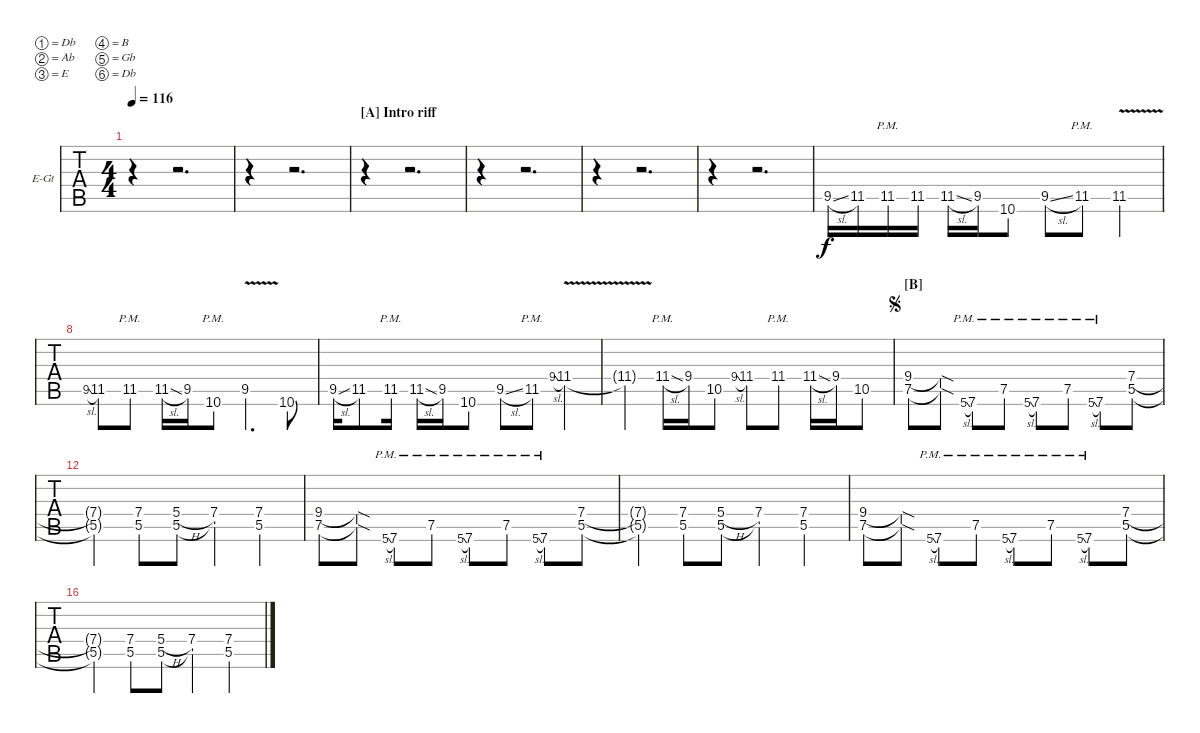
\bracketExtendMode nobrackets
\firstSystemTrackNameOrientation horizontal
\otherSystemsTrackNameOrientation horizontal
\defaultBarNumberDisplay FirstOfSystem
\track ("Rhythm" "E-Gt") {instrument overdrivenguitar}
\staff {tabs}
\tuning (Db4 Ab3 E3 B2 Gb2 Db2)
\ts (4 4)
\beaming (8 2 2 2 2)
\tempo 116
\clef g2
\ks c
r.4{dy f instrument overdrivenguitar} r.2{d} |
r.4 r.2{d} |
\section ("A" "Intro riff")
r.4 r.2{d} |
r.4 r.2{d} |
r.4 r.2{d} |
r.4 r.2{d} |
9.5{sl}.16 11.5.16 11.5{pm}.16 11.5.16 11.5{sl}.16 9.5.16 10.6.8 9.5{sl}.8 11.5{pm}.8 11.5{v}.4 |
9.5{sl}.8{gr onbeat} 11.5.8 11.5{pm}.8 11.5{sl}.16 9.5.16 10.6{pm}.8 9.5{v}.4{d} 10.6.8 |
\scale
0.516553 9.5{sl}.16 11.5.8 11.5{pm}.16 11.5{sl}.16 9.5.16 10.6.8 9.5{sl}.8 11.5{pm}.8 9.4{sl}.8{gr onbeat} 11.4{v}.4 |
\scale
0.483496 11.4{v t}.4 11.4{sl pm}.16 9.4.16 10.5.8 9.4{sl}.8{gr onbeat} 11.4.8 11.4{pm}.8 11.4{sl}.16 9.4.16 10.5.8 |
\section ("B" "")
\jump segno
(9.4 7.5).8 (9.4{sod t} 7.5{sod t}).8 5.6{sl pm}.8{gr onbeat} 7.6{pm}.8 7.5{pm}.8 5.6{sl pm}.8{gr onbeat} 7.6{pm}.8 7.5{pm}.8 5.6{sl pm}.8{gr onbeat} 7.6{pm}.8 (7.4 5.5).8 |
(7.4{t} 5.5{t}).4 (7.4 5.5).8 (5.4{h} 5.5).8 (7.4 5.5{t}).4 (7.4 5.5).4 |
\scale
0.531477 (9.4 7.5).8 (9.4{sod t} 7.5{sod t}).8 5.6{sl pm}.8{gr onbeat} 7.6{pm}.8 7.5{pm}.8 5.6{sl pm}.8{gr onbeat} 7.6{pm}.8 7.5{pm}.8 5.6{sl pm}.8{gr onbeat} 7.6{pm}.8 (7.4 5.5).8 |
\scale
0.468238 (7.4{t} 5.5{t}).4 (7.4 5.5).8 (5.4{h} 5.5).8 (7.4 5.5{t}).4 (7.4 5.5).4 |
\scale
0.520047 (9.4 7.5).8 (9.4{sod t} 7.5{sod t}).8 5.6{sl pm}.8{gr onbeat} 7.6{pm}.8 7.5{pm}.8 5.6{sl pm}.8{gr onbeat} 7.6{pm}.8 7.5{pm}.8 5.6{sl pm}.8{gr onbeat} 7.6{pm}.8 (7.4 5.5).8 |
\scale
0.479624 (7.4{t} 5.5{t}).4 (7.4 5.5).8 (5.4{h} 5.5).8 (7.4 5.5{t}).4 (7.4 5.5).4
